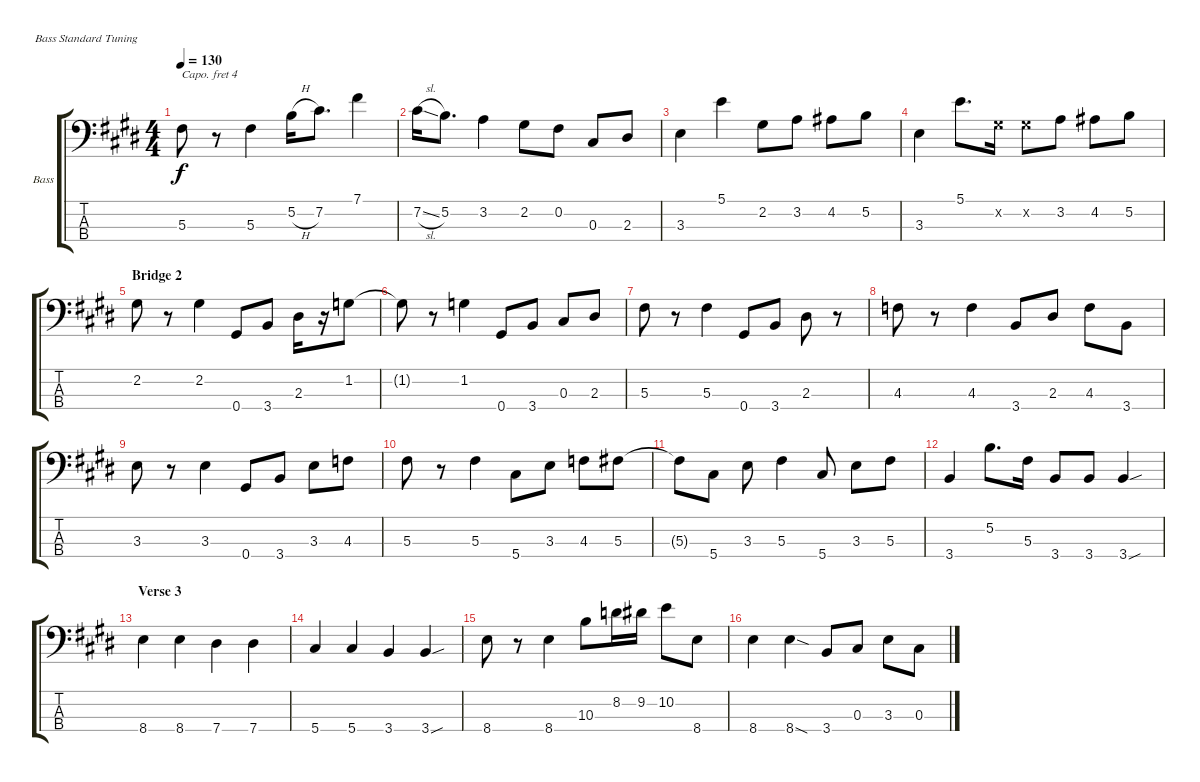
\defaultSystemsLayout 4
\bracketExtendMode groupsimilarinstruments
\firstSystemTrackNameOrientation horizontal
\otherSystemsTrackNameOrientation horizontal
\chordDiagramsInScore
\track ("Bass" "Bass") {instrument electricbassfinger}
\staff {score tabs}
\capo 4
\tuning (G2 D2 A1 E1)
\ts (4 4)
\tempo 130
\clef f4
\scale
0.244131
\ks e
5.3.8{dy f} r.8 5.3.4 5.2{h}.16 7.2.8{d} 7.1.4 |
\scale
0.259781 7.2{sl}.16 5.2.8{d} 3.2.4 2.2.8 0.2.8 0.3.8 2.3.8 |
\scale
0.236307 3.3.4 5.1.4 2.2.8 3.2.8 4.2.8 5.2.8 |
\scale
0.259781 3.3.4 5.1.8{d} 2.2{x}.16 2.2{x}.8 3.2.8 4.2.8 5.2.8 |
\section ("" "Bridge 2")
\scale
0.318571 2.2.8 r.8 2.2.4 0.4.8 3.4.8 2.3.16 r.16 1.2.8 |
\scale
0.252857 1.2{t}.8 r.8 1.2.4 0.4.8 3.4.8 0.3.8 2.3.8 |
\scale
0.214286 5.3.8 r.8 5.3.4 0.4.8 3.4.8 2.3.8 r.8 |
\scale
0.214286 4.3.8 r.8 4.3.4 3.4.8 2.3.8 4.3.8 3.4.8 |
\scale
0.257911 3.3.8 r.8 3.3.4 0.4.8 3.4.8 3.3.8 4.3.8 |
\scale
0.257911 5.3.8 r.8 5.3.4 5.4.8 3.3.8 4.3.8 5.3.8 |
\scale
0.237342 5.3{t}.8 5.4.8 3.3.8 5.3.4 5.4.8 3.3.8 5.3.8 |
\scale
0.246835 3.4.4 5.2.8{d} 5.3.16 3.4.8 3.4.8 3.4{sou}.4 |
\section ("" "Verse 3")
\scale
0.204778 8.4.4 8.4.4 7.4.4 7.4.4 |
\scale
0.204778 5.4.4 5.4.4 3.4.4 3.4{sou}.4 |
\scale
0.351536 8.4.8 r.8 8.4.4 10.3.8 8.2.16 9.2.16 10.2.8 8.4.8 |
\scale
0.238908 8.4.4 8.4{sod}.4 3.4.8 0.3.8 3.3.8 0.3.8
